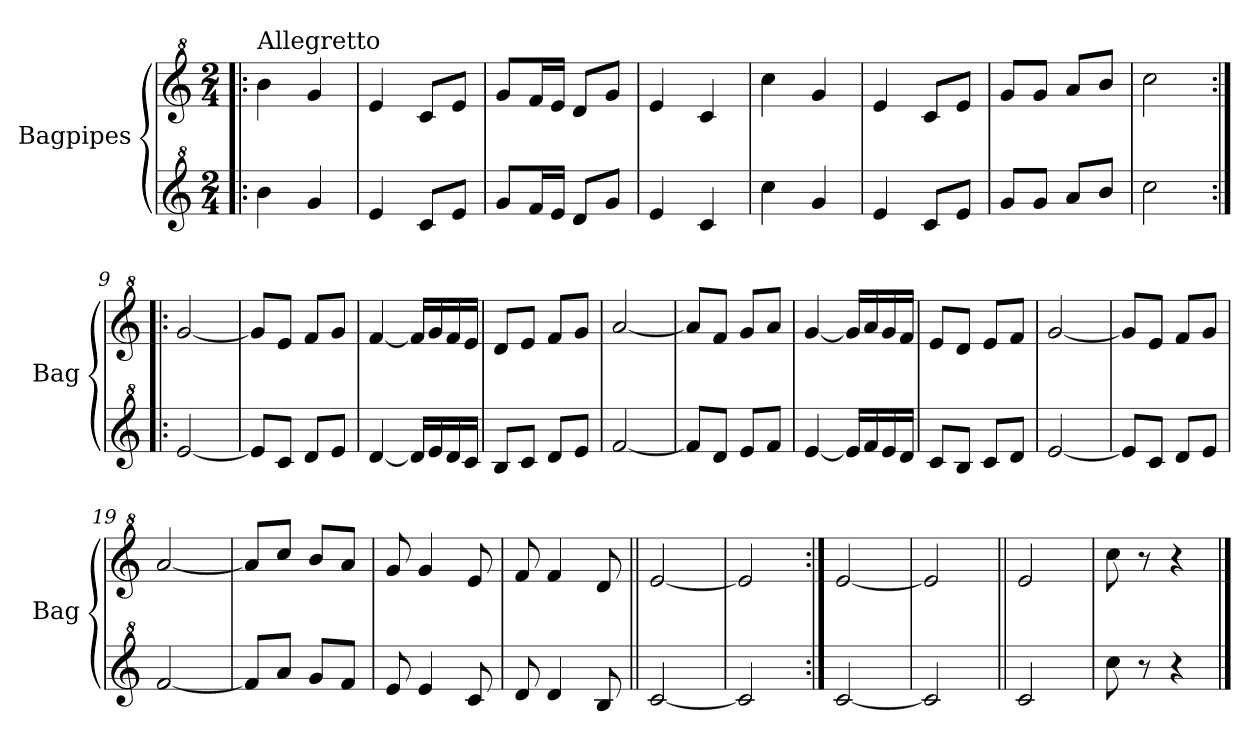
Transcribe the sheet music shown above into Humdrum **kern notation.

**kern	**kern
*part2	*part1
*staff2	*staff1
*I"Bagpipes	*I"Bagpipes
*I'Bag	*I'Bag
*clefG^2	*clefG^2
*k[]	*k[]
*C:	*C:
*M2/4	*M2/4
=1!|:	=1!|:
!	!LO:TX:a:t=Allegretto
4bb\	4bb\
4gg/	4gg/
=2	=2
4ee/	4ee/
8cc/L	8cc/L
8ee/J	8ee/J
=3	=3
8gg/L	8gg/L
16ff/L	16ff/L
16ee/JJ	16ee/JJ
8dd/L	8dd/L
8gg/J	8gg/J
=4	=4
4ee/	4ee/
4cc/	4cc/
=5	=5
4ccc\	4ccc\
4gg/	4gg/
=6	=6
4ee/	4ee/
8cc/L	8cc/L
8ee/J	8ee/J
=7	=7
8gg/L	8gg/L
8gg/J	8gg/J
8aa/L	8aa/L
8bb/J	8bb/J
=8	=8
2ccc\	2ccc\
=9:|!|:	=9:|!|:
[2ee/	[2gg/
=10	=10
8ee/L]	8gg/L]
8cc/J	8ee/J
8dd/L	8ff/L
8ee/J	8gg/J
=11	=11
[4dd/	[4ff/
16dd/LL]	16ff/LL]
16ee/	16gg/
16dd/	16ff/
16cc/JJ	16ee/JJ
!!LO:LB:g=z
=12	=12
8b/L	8dd/L
8cc/J	8ee/J
8dd/L	8ff/L
8ee/J	8gg/J
=13	=13
[2ff/	[2aa/
=14	=14
8ff/L]	8aa/L]
8dd/J	8ff/J
8ee/L	8gg/L
8ff/J	8aa/J
=15	=15
[4ee/	[4gg/
16ee/LL]	16gg/LL]
16ff/	16aa/
16ee/	16gg/
16dd/JJ	16ff/JJ
=16	=16
8cc/L	8ee/L
8b/J	8dd/J
8cc/L	8ee/L
8dd/J	8ff/J
=17	=17
[2ee/	[2gg/
=18	=18
8ee/L]	8gg/L]
8cc/J	8ee/J
8dd/L	8ff/L
8ee/J	8gg/J
=19	=19
[2ff/	[2aa/
=20	=20
8ff/L]	8aa/L]
8aa/J	8ccc/J
8gg/L	8bb/L
8ff/J	8aa/J
=21	=21
8ee/	8gg/
4ee/	4gg/
8cc/	8ee/
!!LO:LB:g=z
=22	=22
8dd/	8ff/
4dd/	4ff/
8b/	8dd/
=23||	=23||
[2cc/	[2ee/
=24	=24
2cc/]	2ee/]
=25:|!	=25:|!
[2cc/	[2ee/
=26	=26
2cc/]	2ee/]
=27||	=27||
2cc/	2ee/
=28	=28
8ccc\	8ccc\
8r	8r
4r	4r
==	==
*-	*-
